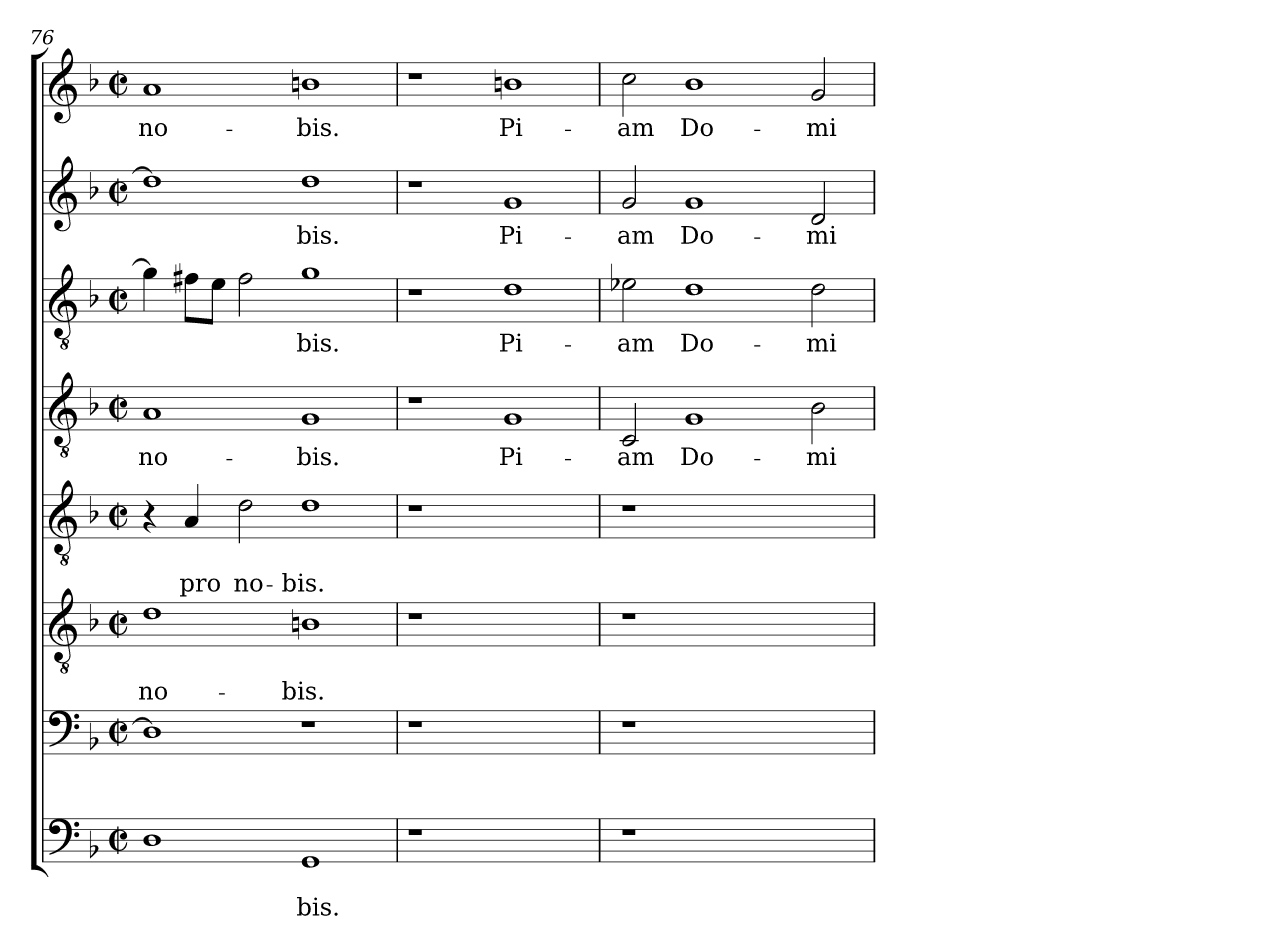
**kern	**text	**text	**kern	**kern	**text	**text	**kern	**text	**text	**kern	**text	**kern	**text	**kern	**text	**kern	**text
*part8	*part8	*part8	*part7	*part6	*part6	*part6	*part5	*part5	*part5	*part4	*part4	*part3	*part3	*part2	*part2	*part1	*part1
*staff8	*staff8	*staff8	*staff7	*staff6	*staff6	*staff6	*staff5	*staff5	*staff5	*staff4	*staff4	*staff3	*staff3	*staff2	*staff2	*staff1	*staff1
*clefF4	*	*	*clefF4	*clefGv2	*	*	*clefGv2	*	*	*clefGv2	*	*clefGv2	*	*clefG2	*	*clefG2	*
*k[b-]	*	*	*k[b-]	*k[b-]	*	*	*k[b-]	*	*	*k[b-]	*	*k[b-]	*	*k[b-]	*	*k[b-]	*
*F:	*	*	*F:	*F:	*	*	*F:	*	*	*F:	*	*F:	*	*F:	*	*F:	*
*M2/2	*	*	*M2/2	*M2/2	*	*	*M2/2	*	*	*M2/2	*	*M2/2	*	*M2/2	*	*M2/2	*
*met(c|)	*	*	*met(c|)	*met(c|)	*	*	*met(c|)	*	*	*met(c|)	*	*met(c|)	*	*met(c|)	*	*met(c|)	*
=76	=76	=76	=76	=76	=76	=76	=76	=76	=76	=76	=76	=76	=76	=76	=76	=76	=76
!	!	!	!	!	!	!LO:LY:b	!	!	!	!	!LO:LY:b	!	!	!	!	!	!LO:LY:b
1D	.	.	1D]	1d	.	no-	4r	.	.	1A	no-	4g\]	.	1dd]	.	1a	no-
!	!	!	!	!	!	!	!	!	!LO:LY:b	!	!	!	!	!	!	!	!
.	.	.	.	.	.	.	4A/	.	pro	.	.	8f#X\L	.	.	.	.	.
.	.	.	.	.	.	.	.	.	.	.	.	8e\J	.	.	.	.	.
!	!	!	!	!	!	!	!	!	!LO:LY:b	!	!	!	!	!	!	!	!
.	.	.	.	.	.	.	2d\	.	no-	.	.	2f#\	.	.	.	.	.
!	!	!LO:LY:b	!	!	!	!LO:LY:b	!	!	!LO:LY:b	!	!LO:LY:b	!	!LO:LY:b	!	!LO:LY:b	!	!LO:LY:b
1GG	.	-bis.	1r	1Bn	.	-bis.	1d	.	-bis.	1G	-bis.	1g	-bis.	1dd	-bis.	1bn	-bis.
=77	=77	=77	=77	=77	=77	=77	=77	=77	=77	=77	=77	=77	=77	=77	=77	=77	=77
1r	.	.	1r	1r	.	.	1r	.	.	1r	.	1r	.	1r	.	1r	.
!	!	!	!	!	!	!	!	!	!	!	!LO:LY:b	!	!LO:LY:b	!	!LO:LY:b	!	!LO:LY:b
1ryy	.	.	1ryy	1ryy	.	.	1ryy	.	.	1G	Pi-	1d	Pi-	1g	Pi-	1bn	Pi-
!!LO:PB:g=z
=78	=78	=78	=78	=78	=78	=78	=78	=78	=78	=78	=78	=78	=78	=78	=78	=78	=78
!	!	!	!	!	!	!	!	!	!	!	!LO:LY:b	!	!LO:LY:b	!	!LO:LY:b	!	!LO:LY:b
1r	.	.	1r	1r	.	.	1r	.	.	2C/	-am	2e-X\	-am	2g/	-am	2cc\	-am
!	!	!	!	!	!	!	!	!	!	!	!LO:LY:b	!	!LO:LY:b	!	!LO:LY:b	!	!LO:LY:b
.	.	.	.	.	.	.	.	.	.	1G	Do-	1d	Do-	1g	Do-	1b-	Do-
1ryy	.	.	1ryy	1ryy	.	.	1ryy	.	.	.	.	.	.	.	.	.	.
!	!	!	!	!	!	!	!	!	!	!	!LO:LY:b	!	!LO:LY:b	!	!LO:LY:b	!	!LO:LY:b
.	.	.	.	.	.	.	.	.	.	2B-\	-mi-	2d\	-mi-	2d/	-mi-	2g/	-mi-
=	=	=	=	=	=	=	=	=	=	=	=	=	=	=	=	=	=
*-	*-	*-	*-	*-	*-	*-	*-	*-	*-	*-	*-	*-	*-	*-	*-	*-	*-
